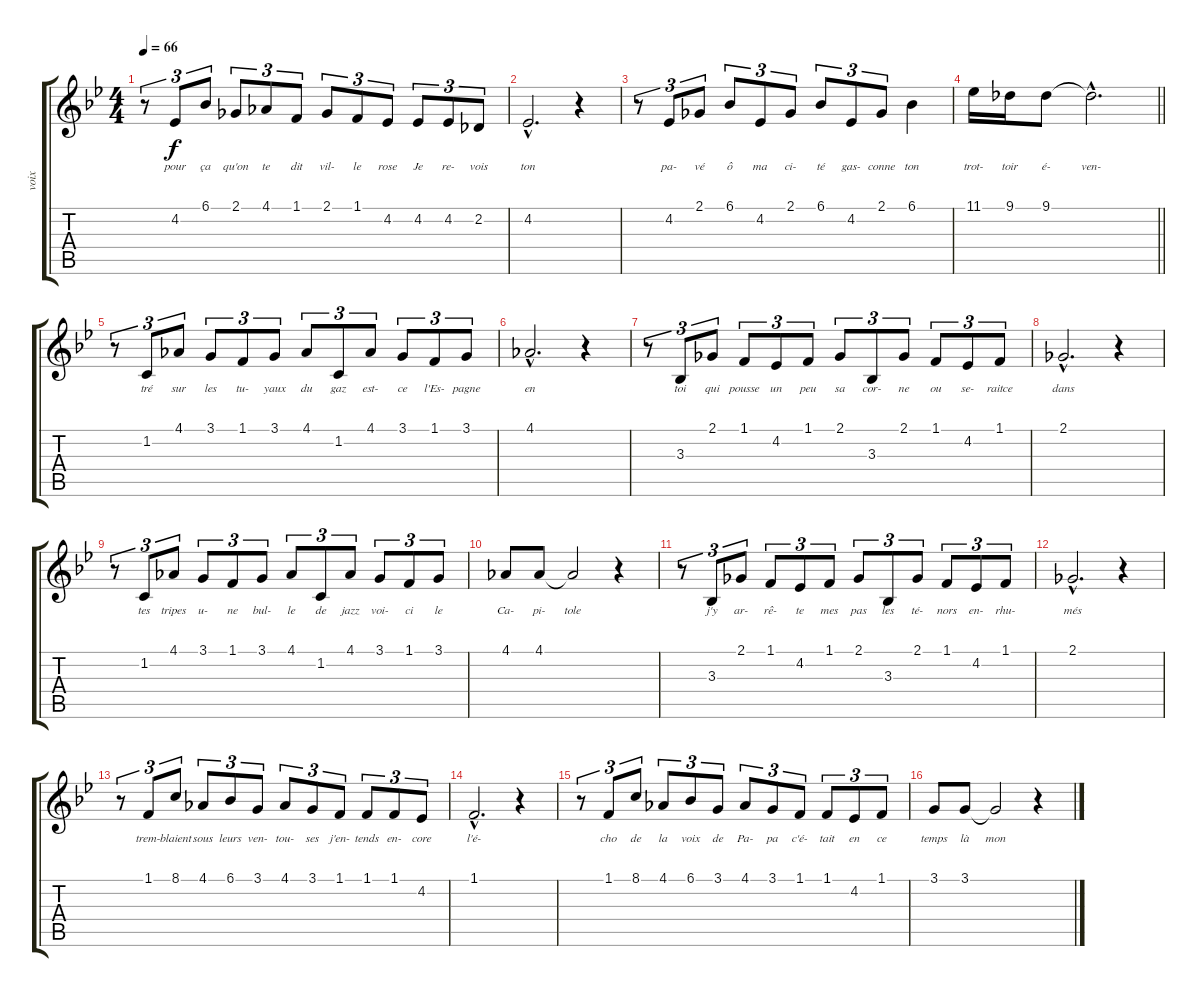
\track ("voix" "voix") {instrument clarinet}
\staff {score tabs}
\tuning (E4 B3 G3 D3 A2 E2) {hide}
\ts (4 4)
\tempo 66
\clef g2
\ks bb
r.8{tu (3 2) dy f} 4.2.8{tu (3 2) lyrics (0 "pour") lyrics (1 "") lyrics (2 "") lyrics (3 "") lyrics (4 "")} 6.1.8{tu (3 2) lyrics (0 "ça") lyrics (1 "") lyrics (2 "") lyrics (3 "") lyrics (4 "")} 2.1.8{tu (3 2) lyrics (0 "qu'on") lyrics (1 "") lyrics (2 "") lyrics (3 "") lyrics (4 "")} 4.1.8{tu (3 2) lyrics (0 "te") lyrics (1 "") lyrics (2 "") lyrics (3 "") lyrics (4 "")} 1.1.8{tu (3 2) lyrics (0 "dit") lyrics (1 "") lyrics (2 "") lyrics (3 "") lyrics (4 "")} 2.1.8{tu (3 2) lyrics (0 "vil-") lyrics (1 "") lyrics (2 "") lyrics (3 "") lyrics (4 "")} 1.1.8{tu (3 2) lyrics (0 "le") lyrics (1 "") lyrics (2 "") lyrics (3 "") lyrics (4 "")} 4.2.8{tu (3 2) lyrics (0 "rose") lyrics (1 "") lyrics (2 "") lyrics (3 "") lyrics (4 "")} 4.2.8{tu (3 2) lyrics (0 "Je") lyrics (1 "") lyrics (2 "") lyrics (3 "") lyrics (4 "")} 4.2.8{tu (3 2) lyrics (0 "re-") lyrics (1 "") lyrics (2 "") lyrics (3 "") lyrics (4 "")} 2.2.8{tu (3 2) lyrics (0 "vois") lyrics (1 "") lyrics (2 "") lyrics (3 "") lyrics (4 "")} |
4.2{hac}.2{d lyrics (0 "ton") lyrics (1 "") lyrics (2 "") lyrics (3 "") lyrics (4 "")} r.4 |
r.8{tu (3 2)} 4.2.8{tu (3 2) lyrics (0 "pa-") lyrics (1 "") lyrics (2 "") lyrics (3 "") lyrics (4 "")} 2.1.8{tu (3 2) lyrics (0 "vé") lyrics (1 "") lyrics (2 "") lyrics (3 "") lyrics (4 "")} 6.1.8{tu (3 2) lyrics (0 "ô") lyrics (1 "") lyrics (2 "") lyrics (3 "") lyrics (4 "")} 4.2.8{tu (3 2) lyrics (0 "ma") lyrics (1 "") lyrics (2 "") lyrics (3 "") lyrics (4 "")} 2.1.8{tu (3 2) lyrics (0 "ci-") lyrics (1 "") lyrics (2 "") lyrics (3 "") lyrics (4 "")} 6.1.8{tu (3 2) lyrics (0 "té") lyrics (1 "") lyrics (2 "") lyrics (3 "") lyrics (4 "")} 4.2.8{tu (3 2) lyrics (0 "gas-") lyrics (1 "") lyrics (2 "") lyrics (3 "") lyrics (4 "")} 2.1.8{tu (3 2) lyrics (0 "conne") lyrics (1 "") lyrics (2 "") lyrics (3 "") lyrics (4 "")} 6.1.4{lyrics (0 "ton") lyrics (1 "") lyrics (2 "") lyrics (3 "") lyrics (4 "")} |
\barLineRight lightlight
11.1.16{lyrics (0 "trot-") lyrics (1 "") lyrics (2 "") lyrics (3 "") lyrics (4 "")} 9.1.16{lyrics (0 "toir") lyrics (1 "") lyrics (2 "") lyrics (3 "") lyrics (4 "")} 9.1.8{lyrics (0 "é-") lyrics (1 "") lyrics (2 "") lyrics (3 "") lyrics (4 "")} 9.1{hac t}.2{d lyrics (0 "ven-") lyrics (1 "") lyrics (2 "") lyrics (3 "") lyrics (4 "")} |
r.8{tu (3 2)} 1.2.8{tu (3 2) lyrics (0 "tré") lyrics (1 "") lyrics (2 "") lyrics (3 "") lyrics (4 "")} 4.1.8{tu (3 2) lyrics (0 "sur") lyrics (1 "") lyrics (2 "") lyrics (3 "") lyrics (4 "")} 3.1.8{tu (3 2) lyrics (0 "les") lyrics (1 "") lyrics (2 "") lyrics (3 "") lyrics (4 "")} 1.1.8{tu (3 2) lyrics (0 "tu-") lyrics (1 "") lyrics (2 "") lyrics (3 "") lyrics (4 "")} 3.1.8{tu (3 2) lyrics (0 "yaux") lyrics (1 "") lyrics (2 "") lyrics (3 "") lyrics (4 "")} 4.1.8{tu (3 2) lyrics (0 "du") lyrics (1 "") lyrics (2 "") lyrics (3 "") lyrics (4 "")} 1.2.8{tu (3 2) lyrics (0 "gaz") lyrics (1 "") lyrics (2 "") lyrics (3 "") lyrics (4 "")} 4.1.8{tu (3 2) lyrics (0 "est-") lyrics (1 "") lyrics (2 "") lyrics (3 "") lyrics (4 "")} 3.1.8{tu (3 2) lyrics (0 "ce") lyrics (1 "") lyrics (2 "") lyrics (3 "") lyrics (4 "")} 1.1.8{tu (3 2) lyrics (0 "l'Es-") lyrics (1 "") lyrics (2 "") lyrics (3 "") lyrics (4 "")} 3.1.8{tu (3 2) lyrics (0 "pagne") lyrics (1 "") lyrics (2 "") lyrics (3 "") lyrics (4 "")} |
4.1{hac}.2{d lyrics (0 "en") lyrics (1 "") lyrics (2 "") lyrics (3 "") lyrics (4 "")} r.4 |
r.8{tu (3 2)} 3.3.8{tu (3 2) lyrics (0 "toi") lyrics (1 "") lyrics (2 "") lyrics (3 "") lyrics (4 "")} 2.1.8{tu (3 2) lyrics (0 "qui") lyrics (1 "") lyrics (2 "") lyrics (3 "") lyrics (4 "")} 1.1.8{tu (3 2) lyrics (0 "pousse") lyrics (1 "") lyrics (2 "") lyrics (3 "") lyrics (4 "")} 4.2.8{tu (3 2) lyrics (0 "un") lyrics (1 "") lyrics (2 "") lyrics (3 "") lyrics (4 "")} 1.1.8{tu (3 2) lyrics (0 "peu") lyrics (1 "") lyrics (2 "") lyrics (3 "") lyrics (4 "")} 2.1.8{tu (3 2) lyrics (0 "sa") lyrics (1 "") lyrics (2 "") lyrics (3 "") lyrics (4 "")} 3.3.8{tu (3 2) lyrics (0 "cor-") lyrics (1 "") lyrics (2 "") lyrics (3 "") lyrics (4 "")} 2.1.8{tu (3 2) lyrics (0 "ne") lyrics (1 "") lyrics (2 "") lyrics (3 "") lyrics (4 "")} 1.1.8{tu (3 2) lyrics (0 "ou") lyrics (1 "") lyrics (2 "") lyrics (3 "") lyrics (4 "")} 4.2.8{tu (3 2) lyrics (0 "se-") lyrics (1 "") lyrics (2 "") lyrics (3 "") lyrics (4 "")} 1.1.8{tu (3 2) lyrics (0 "raitce") lyrics (1 "") lyrics (2 "") lyrics (3 "") lyrics (4 "")} |
2.1{hac}.2{d lyrics (0 "dans") lyrics (1 "") lyrics (2 "") lyrics (3 "") lyrics (4 "")} r.4 |
r.8{tu (3 2)} 1.2.8{tu (3 2) lyrics (0 "tes") lyrics (1 "") lyrics (2 "") lyrics (3 "") lyrics (4 "")} 4.1.8{tu (3 2) lyrics (0 "tripes") lyrics (1 "") lyrics (2 "") lyrics (3 "") lyrics (4 "")} 3.1.8{tu (3 2) lyrics (0 "u-") lyrics (1 "") lyrics (2 "") lyrics (3 "") lyrics (4 "")} 1.1.8{tu (3 2) lyrics (0 "ne") lyrics (1 "") lyrics (2 "") lyrics (3 "") lyrics (4 "")} 3.1.8{tu (3 2) lyrics (0 "bul-") lyrics (1 "") lyrics (2 "") lyrics (3 "") lyrics (4 "")} 4.1.8{tu (3 2) lyrics (0 "le") lyrics (1 "") lyrics (2 "") lyrics (3 "") lyrics (4 "")} 1.2.8{tu (3 2) lyrics (0 "de") lyrics (1 "") lyrics (2 "") lyrics (3 "") lyrics (4 "")} 4.1.8{tu (3 2) lyrics (0 "jazz") lyrics (1 "") lyrics (2 "") lyrics (3 "") lyrics (4 "")} 3.1.8{tu (3 2) lyrics (0 "voi-") lyrics (1 "") lyrics (2 "") lyrics (3 "") lyrics (4 "")} 1.1.8{tu (3 2) lyrics (0 "ci") lyrics (1 "") lyrics (2 "") lyrics (3 "") lyrics (4 "")} 3.1.8{tu (3 2) lyrics (0 "le") lyrics (1 "") lyrics (2 "") lyrics (3 "") lyrics (4 "")} |
4.1.8{lyrics (0 "Ca-") lyrics (1 "") lyrics (2 "") lyrics (3 "") lyrics (4 "")} 4.1.8{lyrics (0 "pi-") lyrics (1 "") lyrics (2 "") lyrics (3 "") lyrics (4 "")} 4.1{t}.2{lyrics (0 "tole") lyrics (1 "") lyrics (2 "") lyrics (3 "") lyrics (4 "")} r.4 |
r.8{tu (3 2)} 3.3.8{tu (3 2) lyrics (0 "j'y") lyrics (1 "") lyrics (2 "") lyrics (3 "") lyrics (4 "")} 2.1.8{tu (3 2) lyrics (0 "ar-") lyrics (1 "") lyrics (2 "") lyrics (3 "") lyrics (4 "")} 1.1.8{tu (3 2) lyrics (0 "rê-") lyrics (1 "") lyrics (2 "") lyrics (3 "") lyrics (4 "")} 4.2.8{tu (3 2) lyrics (0 "te") lyrics (1 "") lyrics (2 "") lyrics (3 "") lyrics (4 "")} 1.1.8{tu (3 2) lyrics (0 "mes") lyrics (1 "") lyrics (2 "") lyrics (3 "") lyrics (4 "")} 2.1.8{tu (3 2) lyrics (0 "pas") lyrics (1 "") lyrics (2 "") lyrics (3 "") lyrics (4 "")} 3.3.8{tu (3 2) lyrics (0 "les") lyrics (1 "") lyrics (2 "") lyrics (3 "") lyrics (4 "")} 2.1.8{tu (3 2) lyrics (0 "té-") lyrics (1 "") lyrics (2 "") lyrics (3 "") lyrics (4 "")} 1.1.8{tu (3 2) lyrics (0 "nors") lyrics (1 "") lyrics (2 "") lyrics (3 "") lyrics (4 "")} 4.2.8{tu (3 2) lyrics (0 "en-") lyrics (1 "") lyrics (2 "") lyrics (3 "") lyrics (4 "")} 1.1.8{tu (3 2) lyrics (0 "rhu-") lyrics (1 "") lyrics (2 "") lyrics (3 "") lyrics (4 "")} |
2.1{hac}.2{d lyrics (0 "més") lyrics (1 "") lyrics (2 "") lyrics (3 "") lyrics (4 "")} r.4 |
r.8{tu (3 2)} 1.1.8{tu (3 2) lyrics (0 "trem-") lyrics (1 "") lyrics (2 "") lyrics (3 "") lyrics (4 "")} 8.1.8{tu (3 2) lyrics (0 "blaient") lyrics (1 "") lyrics (2 "") lyrics (3 "") lyrics (4 "")} 4.1.8{tu (3 2) lyrics (0 "sous") lyrics (1 "") lyrics (2 "") lyrics (3 "") lyrics (4 "")} 6.1.8{tu (3 2) lyrics (0 "leurs") lyrics (1 "") lyrics (2 "") lyrics (3 "") lyrics (4 "")} 3.1.8{tu (3 2) lyrics (0 "ven-") lyrics (1 "") lyrics (2 "") lyrics (3 "") lyrics (4 "")} 4.1.8{tu (3 2) lyrics (0 "tou-") lyrics (1 "") lyrics (2 "") lyrics (3 "") lyrics (4 "")} 3.1.8{tu (3 2) lyrics (0 "ses") lyrics (1 "") lyrics (2 "") lyrics (3 "") lyrics (4 "")} 1.1.8{tu (3 2) lyrics (0 "j'en-") lyrics (1 "") lyrics (2 "") lyrics (3 "") lyrics (4 "")} 1.1.8{tu (3 2) lyrics (0 "tends") lyrics (1 "") lyrics (2 "") lyrics (3 "") lyrics (4 "")} 1.1.8{tu (3 2) lyrics (0 "en-") lyrics (1 "") lyrics (2 "") lyrics (3 "") lyrics (4 "")} 4.2.8{tu (3 2) lyrics (0 "core") lyrics (1 "") lyrics (2 "") lyrics (3 "") lyrics (4 "")} |
1.1{hac}.2{d lyrics (0 "l'é-") lyrics (1 "") lyrics (2 "") lyrics (3 "") lyrics (4 "")} r.4 |
r.8{tu (3 2)} 1.1.8{tu (3 2) lyrics (0 "cho") lyrics (1 "") lyrics (2 "") lyrics (3 "") lyrics (4 "")} 8.1.8{tu (3 2) lyrics (0 "de") lyrics (1 "") lyrics (2 "") lyrics (3 "") lyrics (4 "")} 4.1.8{tu (3 2) lyrics (0 "la") lyrics (1 "") lyrics (2 "") lyrics (3 "") lyrics (4 "")} 6.1.8{tu (3 2) lyrics (0 "voix") lyrics (1 "") lyrics (2 "") lyrics (3 "") lyrics (4 "")} 3.1.8{tu (3 2) lyrics (0 "de") lyrics (1 "") lyrics (2 "") lyrics (3 "") lyrics (4 "")} 4.1.8{tu (3 2) lyrics (0 "Pa-") lyrics (1 "") lyrics (2 "") lyrics (3 "") lyrics (4 "")} 3.1.8{tu (3 2) lyrics (0 "pa") lyrics (1 "") lyrics (2 "") lyrics (3 "") lyrics (4 "")} 1.1.8{tu (3 2) lyrics (0 "c'é-") lyrics (1 "") lyrics (2 "") lyrics (3 "") lyrics (4 "")} 1.1.8{tu (3 2) lyrics (0 "tait") lyrics (1 "") lyrics (2 "") lyrics (3 "") lyrics (4 "")} 4.2.8{tu (3 2) lyrics (0 "en") lyrics (1 "") lyrics (2 "") lyrics (3 "") lyrics (4 "")} 1.1.8{tu (3 2) lyrics (0 "ce") lyrics (1 "") lyrics (2 "") lyrics (3 "") lyrics (4 "")} |
3.1.8{lyrics (0 "temps") lyrics (1 "") lyrics (2 "") lyrics (3 "") lyrics (4 "")} 3.1.8{lyrics (0 "là") lyrics (1 "") lyrics (2 "") lyrics (3 "") lyrics (4 "")} 3.1{t}.2{lyrics (0 "mon") lyrics (1 "") lyrics (2 "") lyrics (3 "") lyrics (4 "")} r.4
